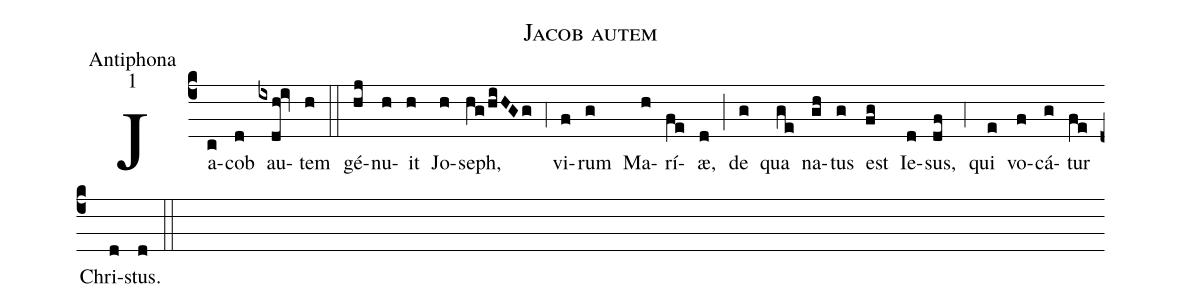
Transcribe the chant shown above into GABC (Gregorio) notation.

name:Jacob autem;
office-part:Antiphona;
mode:1;
%%
(c4) Ja(c)cob(d) au(ixdh!iv)tem(h) (::)
gé(hj)nu(h)it(h) Jo(h)seph,(hg/hiHGg) (,4) vi(f)rum(g) Ma(h)rí(fe)æ,(d) (;) de(g) qua(ge) na(gh)tus(g) est(fg) Ie(d)sus,(df) (,4) qui(e) vo(f)cá(g)tur(fe) Chri(d)stus.(d) (::)
